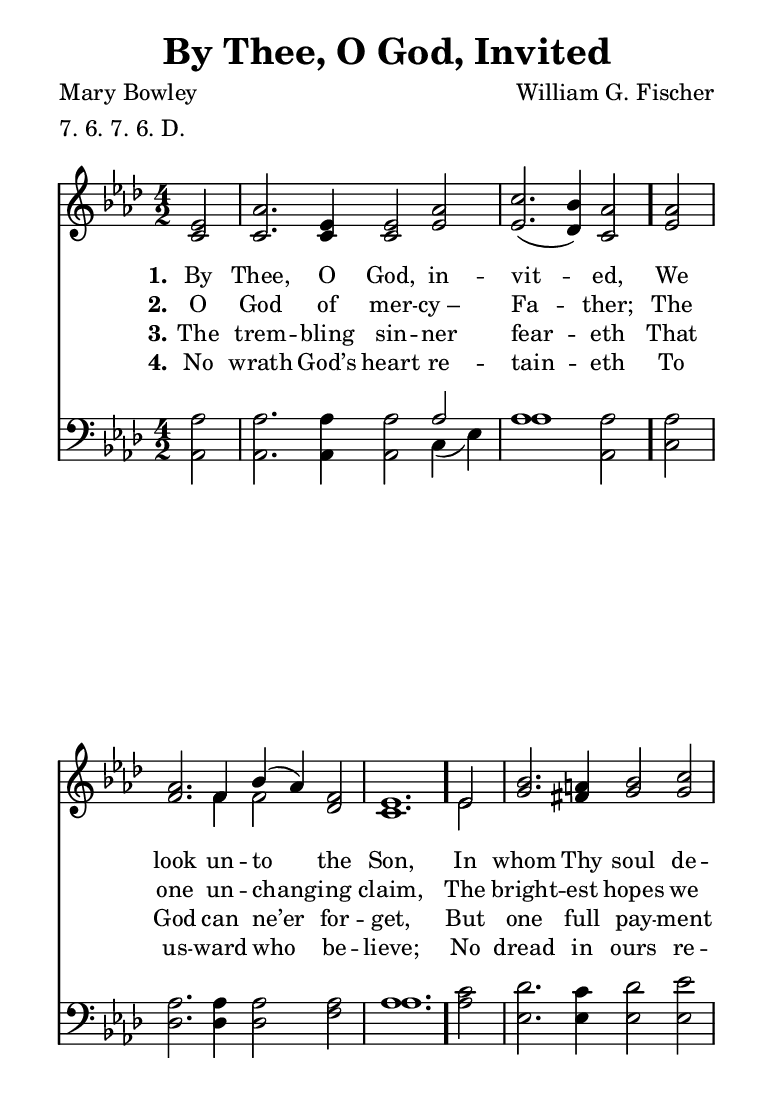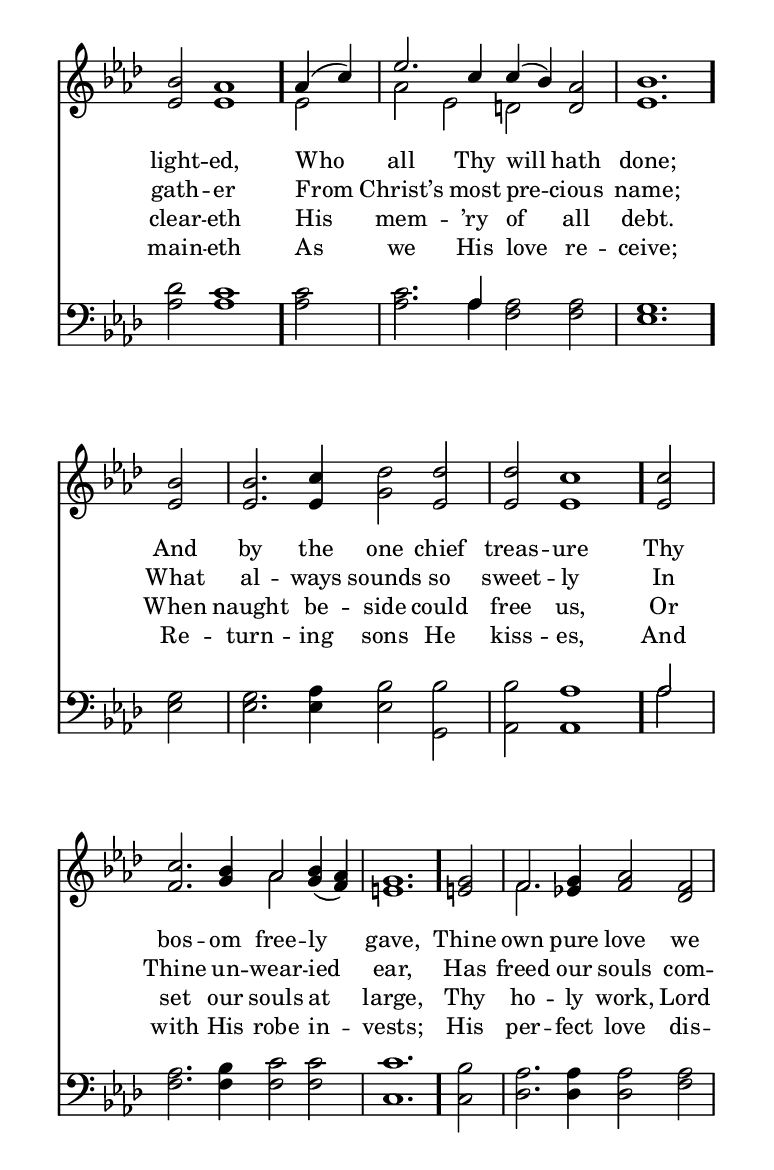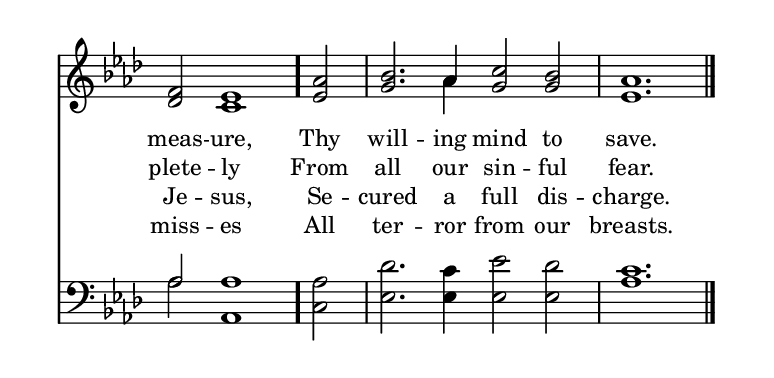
\include "common/global.ily"
\paper {
  \include "common/paper.ily"
}

\header{
  hymnnumber = "155"
  title = "By Thee, O God, Invited"
  tunename = "Hankey" % see https://hymnary.org/tune/i_love_to_tell_the_story_fischer
  meter = "7. 6. 7. 6. D."
  poet = "Mary Bowley" % see https://hymnary.org/text/by_thee_o_god_invited
  composer = "William G. Fischer" % see https://hymnary.org/tune/i_love_to_tell_the_story_fischer
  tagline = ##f
}

global = {
  \include "common/overrides.ily"
  \override Staff.TimeSignature.style = #'numbered
  \time 4/2
  \override Score.MetronomeMark.transparent = ##t % hide all fermata changes too
  \tempo 2=80
  \key aes \major
  \partial 2
  \autoBeamOff
}

notesSoprano = {
\global
\relative c' {

  ees2 | aes2. ees4 ees2 aes | c2.( bes4) aes2
  aes2 | aes2. f4 bes( aes) f2 | ees1.
  ees2 | bes'2. a4 bes2 c | bes aes1
  aes4( c) | ees2. c4 c( bes) aes2 | bes1.
  bes2 | bes2. c4 des2 des | des c1
  c2 | c2. bes4 aes2 bes4( aes) | g1.
  g2 | f2. g4 aes2 f | f ees1
  aes2 | bes2. aes4 c2 bes | aes1.

  \bar "|."

}
}

notesAlto = {
\global
\relative e' {

  c2 | c2. c4 c2 ees | ees2.( des4) c2
  ees2 | f2. f4 f2 des2 | c1.
  ees2 | g2. fis4 g2 g | ees ees1
  ees2 | aes ees d d | ees1.
  ees2 | ees2. ees4 g2 ees | ees ees1
  ees2 | f2. g4 aes2 g4( f) | e1.
  e!2 | f2. ees!4 f2 des | des c1
  ees2 | g2. aes4 g2 g | ees1.

}
}

notesTenor = {
\global
\relative a {

  aes2 | aes2. aes4 aes2 aes | aes1 aes2
  aes2 | aes2. aes4 aes2 aes | aes1.
  c2 | des2. c4 des2 ees | des c1
  c2 | c2. aes4 aes2 aes | g1.
  g2 | g2. aes4 bes2 bes | bes aes1
  aes2 | aes2. bes4 c2 c | c1.
  bes2 | aes2. aes4 aes2 aes | aes2 aes1
  aes2 | des2. c4 ees2 des | c1.

}
}

notesBass = {
\global
\relative f,{

  aes2 | aes2. aes4 aes2 c4(ees) | aes1 aes,2
  c2 | des2. des4 des2 f | aes1.
  aes2 | ees2. ees4 ees2 ees | aes2 aes1
  aes2 | aes2. aes4 f2 f | ees1.
  ees2 | ees2. ees4 ees2 g,2 | aes2 aes1
  aes'2 | f2. f4 f2 f | c1.
  c2 | des2. des4 des2 f2 | aes2 aes,1
  c2 | ees2. ees4 ees2 ees | aes1.

}
}

wordsA = \lyricmode {
\set stanza = "1."

By Thee, O God, in -- vit -- ed, \bar "."
We look un -- to the Son, \bar "." \eogbreak
In whom Thy soul de -- light -- ed, \bar "."
Who all Thy will hath done; \bar "." \eogbreak
And by the one chief treas -- ure \bar "."
Thy bos -- om free -- ly gave, \bar "." \eogbreak
Thine own pure love we meas -- ure, \bar "."
Thy will -- ing mind to save. \bar "." \eogbreak

}

wordsB = \lyricmode {
\set stanza = "2."

O God of mer -- cy_– Fa -- ther;
The one un -- chang -- ing claim,
The bright -- est hopes we gath -- er
From Christ’s most pre -- cious name;
What al -- ways sounds so sweet -- ly
In Thine un -- wear -- ied ear,
Has freed our souls com -- plete -- ly
From all our sin -- ful fear.

}

wordsC = \lyricmode {
\set stanza = "3."

The trem -- bling sin -- ner fear -- eth
That God can ne’er for -- get,
But one full pay -- ment clear -- eth
His mem -- ’ry of all debt.
When naught be -- side could free us,
Or set our souls at large,
Thy ho -- ly work, Lord Je -- sus,
Se -- cured a full dis -- charge.

}

wordsD = \lyricmode {
\set stanza = "4."

No wrath God’s heart re -- tain -- eth
To us -- ward who be -- lieve;
No dread in ours re -- main -- eth
As we His love re -- ceive;
Re -- turn -- ing sons He kiss -- es,
And with His robe in -- vests;
His per -- fect love dis -- miss -- es
All ter -- ror from our breasts.

}

\score {
  \context ChoirStaff <<
    \context Staff = upper <<
      \set Staff.autoBeaming = ##f
      \set ChoirStaff.systemStartDelimiter = #'SystemStartBar
      \set ChoirStaff.printPartCombineTexts = ##f
      \partcombine #'(2 . 11) \notesSoprano \notesAlto
      \context NullVoice = sopranos { \voiceOne << \notesSoprano >> }
      \context Lyrics = one   \lyricsto sopranos \wordsA
      \context Lyrics = two   \lyricsto sopranos \wordsB
      \context Lyrics = three \lyricsto sopranos \wordsC
      \context Lyrics = four  \lyricsto sopranos \wordsD
    >>
    \context Staff = men <<
      \set Staff.autoBeaming = ##f
      \clef bass
      \set ChoirStaff.printPartCombineTexts = ##f
      \partcombine #'(2 . 11) \notesTenor \notesBass
    >>
  >>
  \layout {
    \include "common/layout.ily"
  }
  #(cond ((ly:get-option 'eog-midi-permitted) #{ \midi{
    \include "common/midi.ily"
  } #}))
}

\version "2.19.49"  % necessary for upgrading to future LilyPond versions.

% vi:set et ts=2 sw=2 ai nocindent syntax=lilypond:
